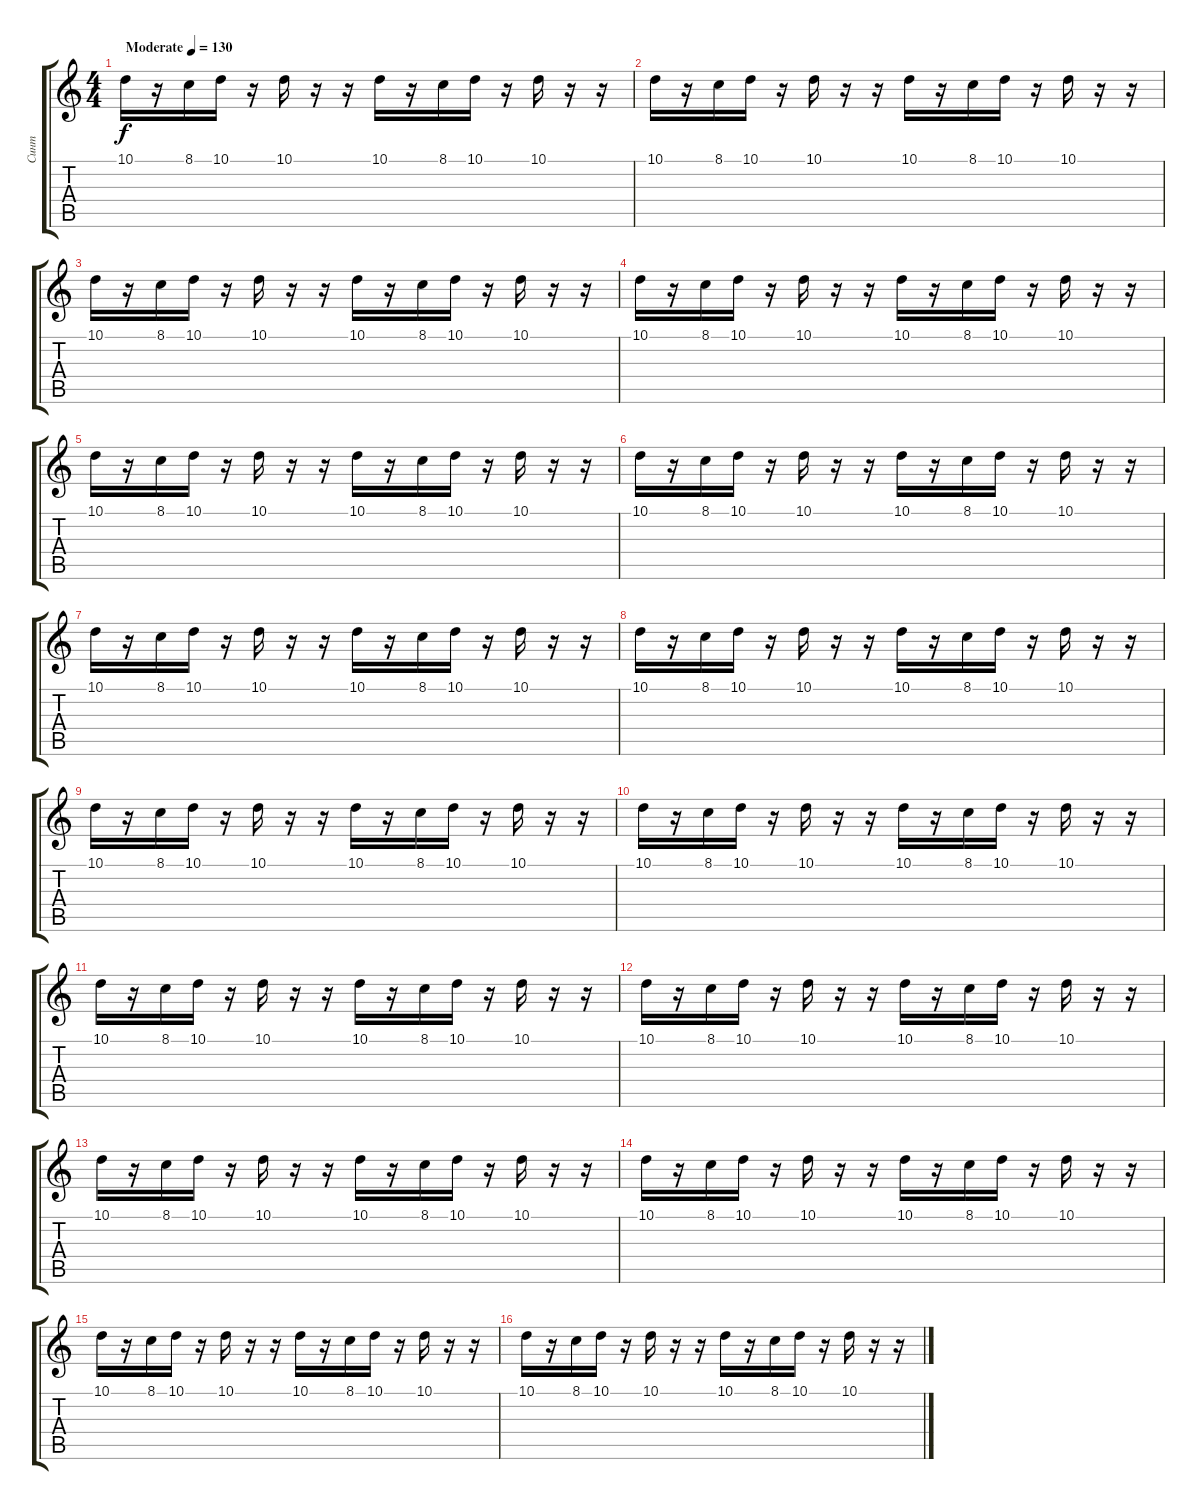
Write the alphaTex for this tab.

\track ("Синт" "Синт") {instrument electricpiano1}
\staff {score tabs}
\tuning (E4 B3 G3 D3 A2 E2) {hide}
\ts (4 4)
\tempo (130 "Moderate")
\clef g2
\ks c
10.1.16{dy f instrument electricpiano1} r.16 8.1.16 10.1.16 r.16 10.1.16 r.16 r.16 10.1.16 r.16 8.1.16 10.1.16 r.16 10.1.16 r.16 r.16 |
10.1.16 r.16 8.1.16 10.1.16 r.16 10.1.16 r.16 r.16 10.1.16 r.16 8.1.16 10.1.16 r.16 10.1.16 r.16 r.16 |
10.1.16 r.16 8.1.16 10.1.16 r.16 10.1.16 r.16 r.16 10.1.16 r.16 8.1.16 10.1.16 r.16 10.1.16 r.16 r.16 |
10.1.16 r.16 8.1.16 10.1.16 r.16 10.1.16 r.16 r.16 10.1.16 r.16 8.1.16 10.1.16 r.16 10.1.16 r.16 r.16 |
10.1.16 r.16 8.1.16 10.1.16 r.16 10.1.16 r.16 r.16 10.1.16 r.16 8.1.16 10.1.16 r.16 10.1.16 r.16 r.16 |
10.1.16 r.16 8.1.16 10.1.16 r.16 10.1.16 r.16 r.16 10.1.16 r.16 8.1.16 10.1.16 r.16 10.1.16 r.16 r.16 |
10.1.16 r.16 8.1.16 10.1.16 r.16 10.1.16 r.16 r.16 10.1.16 r.16 8.1.16 10.1.16 r.16 10.1.16 r.16 r.16 |
10.1.16 r.16 8.1.16 10.1.16 r.16 10.1.16 r.16 r.16 10.1.16 r.16 8.1.16 10.1.16 r.16 10.1.16 r.16 r.16 |
10.1.16 r.16 8.1.16 10.1.16 r.16 10.1.16 r.16 r.16 10.1.16 r.16 8.1.16 10.1.16 r.16 10.1.16 r.16 r.16 |
10.1.16 r.16 8.1.16 10.1.16 r.16 10.1.16 r.16 r.16 10.1.16 r.16 8.1.16 10.1.16 r.16 10.1.16 r.16 r.16 |
10.1.16 r.16 8.1.16 10.1.16 r.16 10.1.16 r.16 r.16 10.1.16 r.16 8.1.16 10.1.16 r.16 10.1.16 r.16 r.16 |
10.1.16 r.16 8.1.16 10.1.16 r.16 10.1.16 r.16 r.16 10.1.16 r.16 8.1.16 10.1.16 r.16 10.1.16 r.16 r.16 |
10.1.16 r.16 8.1.16 10.1.16 r.16 10.1.16 r.16 r.16 10.1.16 r.16 8.1.16 10.1.16 r.16 10.1.16 r.16 r.16 |
10.1.16 r.16 8.1.16 10.1.16 r.16 10.1.16 r.16 r.16 10.1.16 r.16 8.1.16 10.1.16 r.16 10.1.16 r.16 r.16 |
10.1.16 r.16 8.1.16 10.1.16 r.16 10.1.16 r.16 r.16 10.1.16 r.16 8.1.16 10.1.16 r.16 10.1.16 r.16 r.16 |
10.1.16 r.16 8.1.16 10.1.16 r.16 10.1.16 r.16 r.16 10.1.16 r.16 8.1.16 10.1.16 r.16 10.1.16 r.16 r.16
